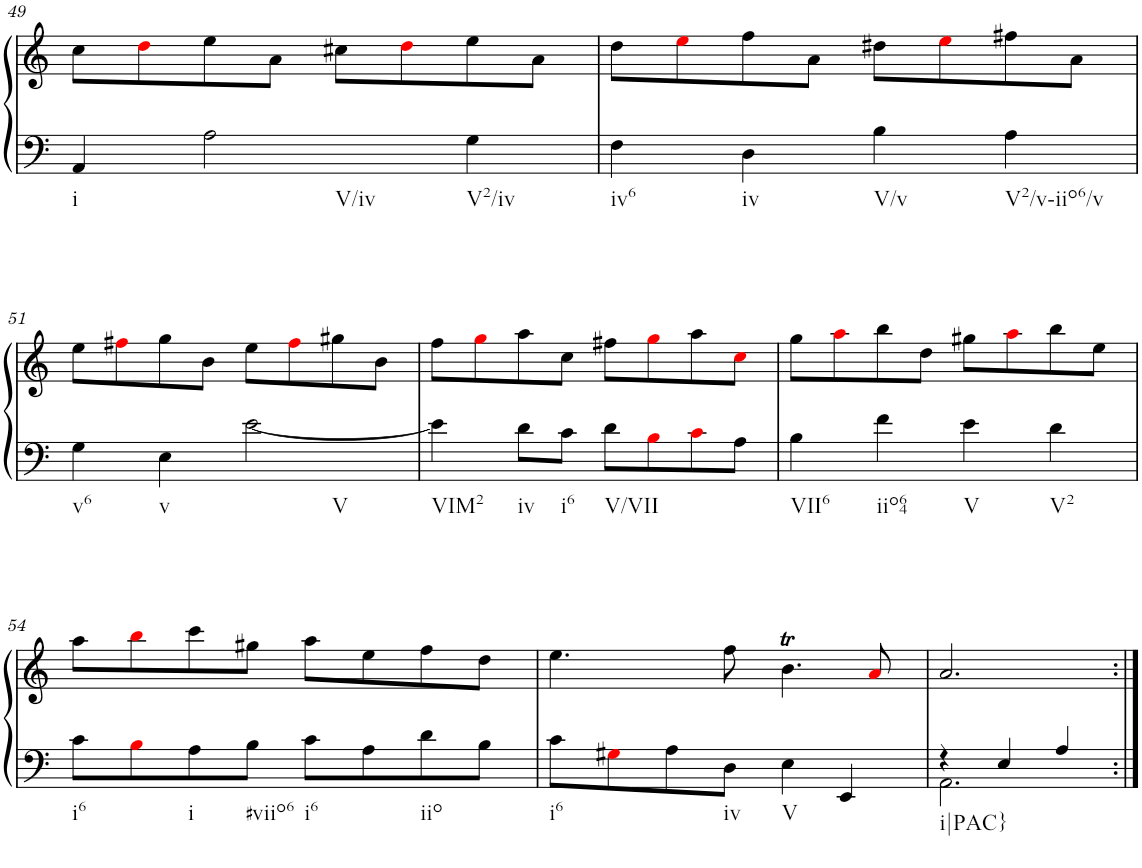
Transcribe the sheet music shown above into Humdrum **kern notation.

**kern	**kern
*part1	*part1
*staff2	*staff1
*I"Klavier linke Hand	*
!!LO:PB:g=z
*clefF4	*clefG2
*k[]	*k[]
*M2/2	*M2/2
*met(c|)	*met(c|)
=49	=49
!LO:TX:b:t=i	!
4AA/	8cc\L
.	8ddi\
!LO:TX:b:t=V/iv	!
2A\	8ee\
.	8a\J
.	8cc#X\L
.	8ddi\
!LO:TX:b:t=V2/iv	!
4G\	8ee\
.	8a\J
=50	=50
!LO:TX:b:t=iv6	!
4F\	8dd\L
.	8eei\
!LO:TX:b:t=iv	!
4D\	8ff\
.	8a\J
!LO:TX:b:t=V/v	!
4B\	8dd#X\L
.	8eei\
!LO:TX:b:t=V2/v-iio6/v	!
4A\	8ff#X\
.	8a\J
!!LO:LB:g=z
=51	=51
*^	*
!LO:TX:b:t=v6	!	!
!LO:TX:b:t=v	!	!
!LO:TX:b:t=V	!	!
1ryy	4G\	8ee\L
.	.	8ff#Xi\
.	4E\	8gg\
.	.	8b\J
.	[2e\	8ee\L
.	.	8ff#i\
.	.	8gg#X\
.	.	8b\J
=52	=52	=52
!LO:TX:b:t=VIM2	!	!
!LO:TX:b:t=iv	!	!
!LO:TX:b:t=i6	!	!
!LO:TX:b:t=V/VII	!	!
1ryy	4e\]	8ff\L
.	.	8ggi\
.	8d\L	8aa\
.	8c\J	8cc\J
.	8d\L	8ff#X\L
.	8Bi\	8ggi\
.	8ci\	8aa\
.	8A\J	8cci\J
=53	=53	=53
!LO:TX:b:t=VII6	!	!
!LO:TX:b:t=iio64	!	!
!LO:TX:b:t=V	!	!
!LO:TX:b:t=V2	!	!
1ryy	4B\	8gg\L
.	.	8aai\
.	4f\	8bb\
.	.	8dd\J
.	4e\	8gg#X\L
.	.	8aai\
.	4d\	8bb\
.	.	8ee\J
!!LO:LB:g=z
=54	=54	=54
!LO:TX:b:t=i6	!	!
!LO:TX:b:t=i	!	!
!LO:TX:b:t=#viio6	!	!
!LO:TX:b:t=i6	!	!
!LO:TX:b:t=iio	!	!
1ryy	8c\L	8aa\L
.	8Bi\	8bbi\
.	8A\	8ccc\
.	8B\J	8gg#X\J
.	8c\L	8aa\L
.	8A\	8ee\
.	8d\	8ff\
.	8B\J	8dd\J
=55	=55	=55
!LO:TX:b:t=i6	!	!
!LO:TX:b:t=iv	!	!
!LO:TX:b:t=V	!	!
1ryy	8c\L	4.ee\
.	8G#Xi\	.
.	8A\	.
.	8D\J	8ff\
.	4E\	4.bt\
.	4EE/	.
.	.	8ai/
=56	=56	=56
!LO:TX:b:t=i|PAC}	!	!
4r	2.AA\	2.a/
4E/	.	.
4A/	.	.
*v	*v	*
=:|!	=:|!
*-	*-
